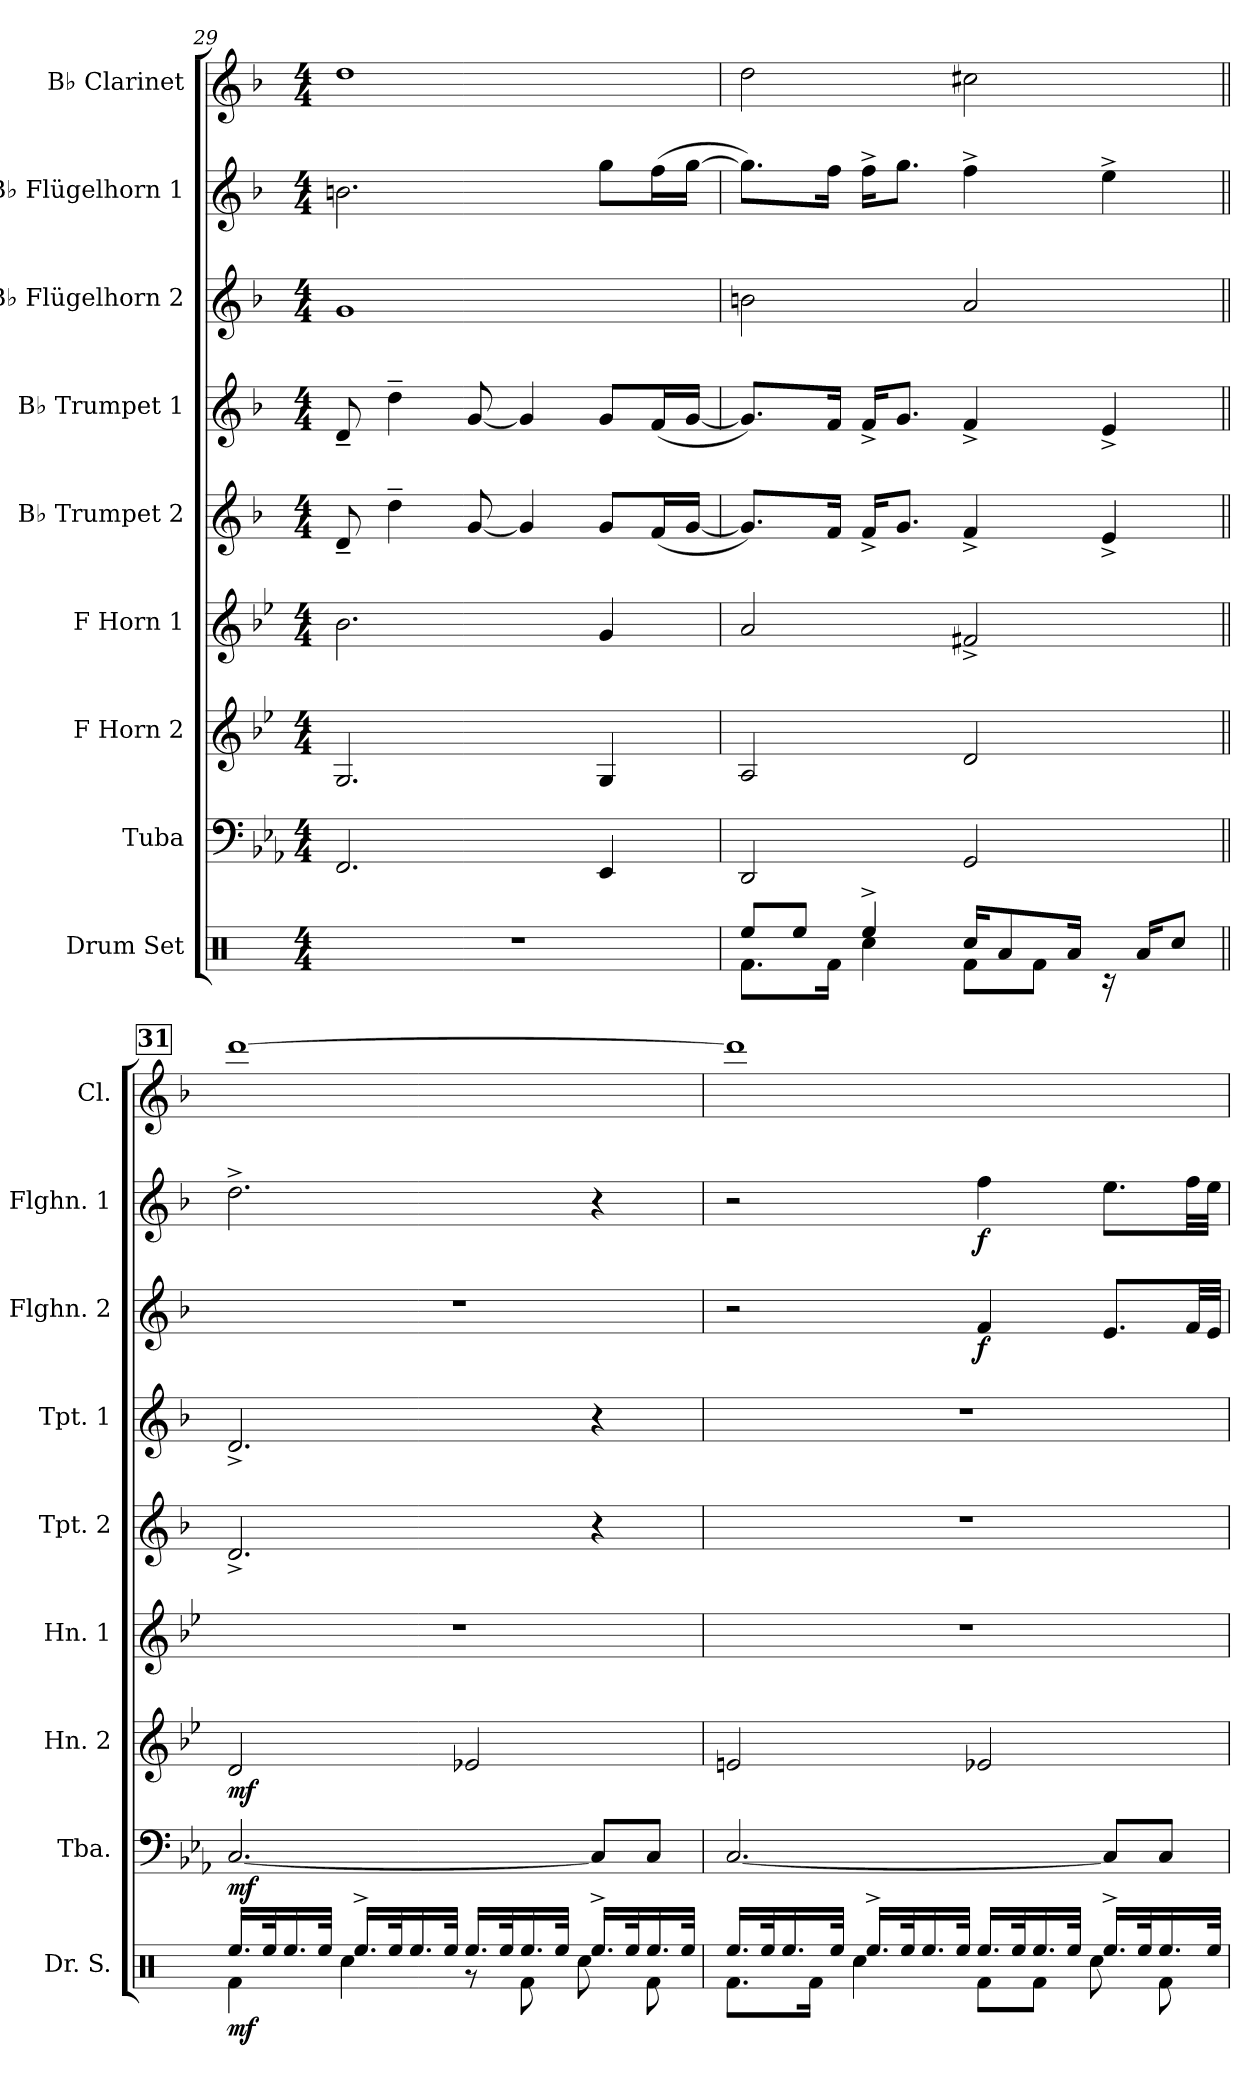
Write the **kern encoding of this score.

**kern	**dynam	**kern	**dynam	**kern	**dynam	**kern	**kern	**kern	**kern	**dynam	**kern	**dynam	**kern
*part9	*part9	*part8	*part8	*part7	*part7	*part6	*part5	*part4	*part3	*part3	*part2	*part2	*part1
*staff9	*staff9	*staff8	*staff8	*staff7	*staff7	*staff6	*staff5	*staff4	*staff3	*staff3	*staff2	*staff2	*staff1
*I"Drum Set	*	*I"Tuba	*	*I"F Horn 2	*	*I"F Horn 1	*I"B♭ Trumpet 2	*I"B♭ Trumpet 1	*I"B♭ Flügelhorn 2	*	*I"B♭ Flügelhorn 1	*	*I"B♭ Clarinet
*I'Dr. S.	*	*I'Tba.	*	*I'Hn. 2	*	*I'Hn. 1	*I'Tpt. 2	*I'Tpt. 1	*I'Flghn. 2	*	*I'Flghn. 1	*	*I'Cl.
*clefX	*	*clefF4	*	*clefG2	*	*clefG2	*clefG2	*clefG2	*clefG2	*	*clefG2	*	*clefG2
*	*	*	*	*ITrd4c7	*	*ITrd4c7	*ITrd1c2	*ITrd1c2	*ITrd1c2	*	*ITrd1c2	*	*ITrd1c2
*k[]	*	*k[b-e-a-]	*	*k[b-e-a-]	*	*k[b-e-a-]	*k[b-e-a-]	*k[b-e-a-]	*k[b-e-a-]	*	*k[b-e-a-]	*	*k[b-e-a-]
*M4/4	*	*M4/4	*	*M4/4	*	*M4/4	*M4/4	*M4/4	*M4/4	*	*M4/4	*	*M4/4
=29	=29	=29	=29	=29	=29	=29	=29	=29	=29	=29	=29	=29	=29
1r	.	2.FF/	.	2.C/	.	2.e-\	8c~/	8c~/	1f	.	2.an\	.	1cc
.	.	.	.	.	.	.	4cc~\	4cc~\	.	.	.	.	.
.	.	.	.	.	.	.	[8f/	[8f/	.	.	.	.	.
.	.	.	.	.	.	.	4f/]	4f/]	.	.	.	.	.
.	.	4EE-/	.	4C/	.	4c/	8f/L	8f/L	.	.	8ff\L	.	.
.	.	.	.	.	.	.	(16e-/L	(16e-/L	.	.	(16ee-\L	.	.
.	.	.	.	.	.	.	[16f/JJ	[16f/JJ	.	.	[16ff\JJ	.	.
=30	=30	=30	=30	=30	=30	=30	=30	=30	=30	=30	=30	=30	=30
*^	*	*	*	*	*	*	*	*	*	*	*	*	*
8Ree/L	8.Rf\L	.	2DD/	.	2D/	.	2d/	8.f/L])	8.f/L])	2an\	.	8.ff\L])	.	2cc\
8Ree/J	.	.	.	.	.	.	.	.	.	.	.	.	.	.
.	16Rf\Jk	.	.	.	.	.	.	16e-/Jk	16e-/Jk	.	.	16ee-\Jk	.	.
4Ree^/	4Rcc\	.	.	.	.	.	.	16e-^/KL	16e-^/KL	.	.	16ee-^\KL	.	.
.	.	.	.	.	.	.	.	8.f/J	8.f/J	.	.	8.ff\J	.	.
16Rcc/KL	8Rf\L	.	2GG/	.	2G/	.	2Bn^/	4e-^/	4e-^/	2g/	.	4ee-^\	.	2bn\
8Ra/	.	.	.	.	.	.	.	.	.	.	.	.	.	.
.	8Rf\J	.	.	.	.	.	.	.	.	.	.	.	.	.
16Ra/Jk	.	.	.	.	.	.	.	.	.	.	.	.	.	.
16rc	4ryy	.	.	.	.	.	.	4d^/	4d^/	.	.	4dd^\	.	.
16Ra/KL	.	.	.	.	.	.	.	.	.	.	.	.	.	.
8Rcc/J	.	.	.	.	.	.	.	.	.	.	.	.	.	.
!!LO:REH:place=s1:a:B:fs=13:t=31
=31||	=31||	=31||	=31||	=31||	=31||	=31||	=31||	=31||	=31||	=31||	=31||	=31||	=31||	=31||
!	!	!LO:DY:b	!	!LO:DY:b	!	!LO:DY:b	!	!	!	!	!	!	!	!
16.Ree/LL	4Rf\	mf	[2.C/	mf	2G/	mf	1r	2.c^/	2.c^/	1r	.	2.cc^\	.	[1ccc
32Ree/K	.	.	.	.	.	.	.	.	.	.	.	.	.	.
16.Ree/	.	.	.	.	.	.	.	.	.	.	.	.	.	.
32Ree/JJk	.	.	.	.	.	.	.	.	.	.	.	.	.	.
16.Ree^/LL	4Rcc\	.	.	.	.	.	.	.	.	.	.	.	.	.
32Ree/K	.	.	.	.	.	.	.	.	.	.	.	.	.	.
16.Ree/	.	.	.	.	.	.	.	.	.	.	.	.	.	.
32Ree/JJk	.	.	.	.	.	.	.	.	.	.	.	.	.	.
16.Ree/LL	8r	.	.	.	2A-X/	.	.	.	.	.	.	.	.	.
32Ree/K	.	.	.	.	.	.	.	.	.	.	.	.	.	.
16.Ree/	8Rf\	.	.	.	.	.	.	.	.	.	.	.	.	.
32Ree/JJk	.	.	.	.	.	.	.	.	.	.	.	.	.	.
16.Ree^/LL	8Rcc\	.	8C/L]	.	.	.	.	4r	4r	.	.	4r	.	.
32Ree/K	.	.	.	.	.	.	.	.	.	.	.	.	.	.
16.Ree/	8Rf\	.	8C/J	.	.	.	.	.	.	.	.	.	.	.
32Ree/JJk	.	.	.	.	.	.	.	.	.	.	.	.	.	.
!!LO:LB:g=z
=32	=32	=32	=32	=32	=32	=32	=32	=32	=32	=32	=32	=32	=32	=32
16.Ree/LL	8.Rf\L	.	[2.C/	.	2An/	.	1r	1r	1r	2r	.	2r	.	1ccc]
32Ree/K	.	.	.	.	.	.	.	.	.	.	.	.	.	.
16.Ree/	.	.	.	.	.	.	.	.	.	.	.	.	.	.
.	16Rf\Jk	.	.	.	.	.	.	.	.	.	.	.	.	.
32Ree/JJk	.	.	.	.	.	.	.	.	.	.	.	.	.	.
16.Ree^/LL	4Rcc\	.	.	.	.	.	.	.	.	.	.	.	.	.
32Ree/K	.	.	.	.	.	.	.	.	.	.	.	.	.	.
16.Ree/	.	.	.	.	.	.	.	.	.	.	.	.	.	.
32Ree/JJk	.	.	.	.	.	.	.	.	.	.	.	.	.	.
!	!	!	!	!	!	!	!	!	!	!	!LO:DY:b	!	!LO:DY:b	!
16.Ree/LL	8Rf\L	.	.	.	2A-X/	.	.	.	.	4e-/	f	4ee-\	f	.
32Ree/K	.	.	.	.	.	.	.	.	.	.	.	.	.	.
16.Ree/	8Rf\J	.	.	.	.	.	.	.	.	.	.	.	.	.
32Ree/JJk	.	.	.	.	.	.	.	.	.	.	.	.	.	.
16.Ree^/LL	8Rcc\	.	8C/L]	.	.	.	.	.	.	8.d/L	.	8.dd\L	.	.
32Ree/K	.	.	.	.	.	.	.	.	.	.	.	.	.	.
16.Ree/	8Rf\	.	8C/J	.	.	.	.	.	.	.	.	.	.	.
.	.	.	.	.	.	.	.	.	.	32e-/LL	.	32ee-\LL	.	.
32Ree/JJk	.	.	.	.	.	.	.	.	.	32d/JJJ	.	32dd\JJJ	.	.
*v	*v	*	*	*	*	*	*	*	*	*	*	*	*	*
=	=	=	=	=	=	=	=	=	=	=	=	=	=
*-	*-	*-	*-	*-	*-	*-	*-	*-	*-	*-	*-	*-	*-
